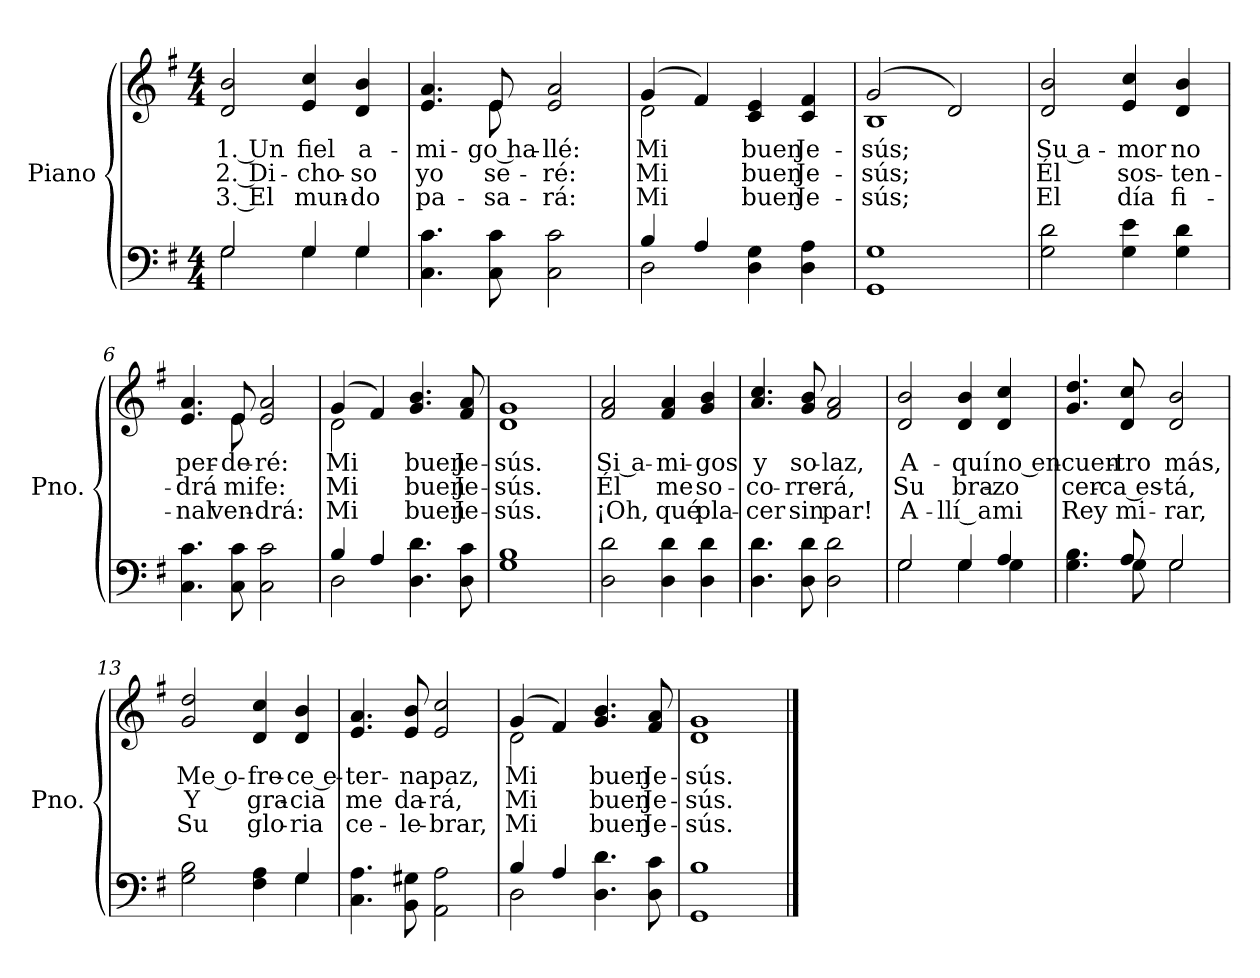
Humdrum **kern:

**kern	**kern	**text	**text	**text
*part1	*part1	*part1	*part1	*part1
*staff2	*staff1	*staff1	*staff1	*staff1
*I"Piano	*	*	*	*
*I'Pno.	*	*	*	*
*stria5	*stria5	*	*	*
*clefF4	*clefG2	*	*	*
*k[f#]	*k[f#]	*	*	*
*M4/4	*M4/4	*	*	*
=1	=1	=1	=1	=1
*^	*	*	*	*
!	!	!	!LO:LY:b	!LO:LY:b	!LO:LY:b
2G/	2G\	2d/ 2b/	1. Un	2. Di-	3. El
!	!	!	!LO:LY:b	!LO:LY:b	!LO:LY:b
4G/	4G\	4e/ 4cc/	fiel	-cho-	mun-
!	!	!	!LO:LY:b	!LO:LY:b	!LO:LY:b
4G/	4G\	4d/ 4b/	a-	-so	-do
=2	=2	=2	=2	=2	=2
!	!	!	!LO:LY:b	!LO:LY:b	!LO:LY:b
*v	*v	*^	*	*	*
4.C\ 4.c\	4.e/ 4.a/	4.ryy	-mi-	yo	pa-
!	!	!	!LO:LY:b	!LO:LY:b	!LO:LY:b
8C\ 8c\	8e/	8e\	-go ha-	se-	-sa-
!	!	!	!LO:LY:b	!LO:LY:b	!LO:LY:b
2C\ 2c\	2e/ 2a/	2ryy	-llé:	-ré:	-rá:
=3	=3	=3	=3	=3	=3
*^	*	*	*	*	*
!	!	!	!	!LO:LY:b	!LO:LY:b	!LO:LY:b
4B/	2D\	(4g/	2d\	Mi	Mi	Mi
4A/	.	4f#/)	.	.	.	.
!	!	!	!	!LO:LY:b	!LO:LY:b	!LO:LY:b
4D\ 4G\	2ryy	4c/ 4e/	2ryy	buen	buen	buen
!	!	!	!	!LO:LY:b	!LO:LY:b	!LO:LY:b
4D\ 4A\	.	4c/ 4f#/	.	Je-	Je-	Je-
*v	*v	*	*	*	*	*
=4	=4	=4	=4	=4	=4
!	!	!	!LO:LY:b	!LO:LY:b	!LO:LY:b
1GG 1G	(2g/	1B	-sús;	-sús;	-sús;
.	2d/)	.	.	.	.
*	*v	*v	*	*	*
!!LO:LB:g=z
=5	=5	=5	=5	=5
!	!	!LO:LY:b	!LO:LY:b	!LO:LY:b
2G\ 2d\	2d/ 2b/	Su a-	Él	El
!	!	!LO:LY:b	!LO:LY:b	!LO:LY:b
4G\ 4e\	4e/ 4cc/	-mor	sos-	día
!	!	!LO:LY:b	!LO:LY:b	!LO:LY:b
4G\ 4d\	4d/ 4b/	no	-ten-	fi-
=6	=6	=6	=6	=6
!	!	!LO:LY:b	!LO:LY:b	!LO:LY:b
*	*^	*	*	*
4.C\ 4.c\	4.e/ 4.a/	4.ryy	per-	-drá	-nal
!	!	!	!LO:LY:b	!LO:LY:b	!LO:LY:b
8C\ 8c\	8e/	8e\	-de-	mi	ven-
!	!	!	!LO:LY:b	!LO:LY:b	!LO:LY:b
2C\ 2c\	2e/ 2a/	2ryy	-ré:	fe:	-drá:
=7	=7	=7	=7	=7	=7
*^	*	*	*	*	*
!	!	!	!	!LO:LY:b	!LO:LY:b	!LO:LY:b
4B/	2D\	(4g/	2d\	Mi	Mi	Mi
4A/	.	4f#/)	.	.	.	.
!	!	!	!	!LO:LY:b	!LO:LY:b	!LO:LY:b
4.D\ 4.d\	2ryy	4.g/ 4.b/	2ryy	buen	buen	buen
!	!	!	!	!LO:LY:b	!LO:LY:b	!LO:LY:b
8D\ 8c\	.	8f#/ 8a/	.	Je-	Je-	Je-
*v	*v	*	*	*	*	*
*	*v	*v	*	*	*
=8	=8	=8	=8	=8
!	!	!LO:LY:b	!LO:LY:b	!LO:LY:b
1G 1B	1d 1g	-sús.	-sús.	-sús.
!!LO:LB:g=z
=9	=9	=9	=9	=9
!	!	!LO:LY:b	!LO:LY:b	!LO:LY:b
2D\ 2d\	2f#/ 2a/	Si a-	Él	¡Oh,
!	!	!LO:LY:b	!LO:LY:b	!LO:LY:b
4D\ 4d\	4f#/ 4a/	-mi-	me	qué
!	!	!LO:LY:b	!LO:LY:b	!LO:LY:b
4D\ 4d\	4g/ 4b/	-gos	so-	pla-
=10	=10	=10	=10	=10
!	!	!LO:LY:b	!LO:LY:b	!LO:LY:b
4.D\ 4.d\	4.a/ 4.cc/	y	-co-	-cer
!	!	!LO:LY:b	!LO:LY:b	!LO:LY:b
8D\ 8d\	8g/ 8b/	so-	-rre-	sin
!	!	!LO:LY:b	!LO:LY:b	!LO:LY:b
2D\ 2d\	2f#/ 2a/	-laz,	-rá,	par!
=11	=11	=11	=11	=11
*^	*	*	*	*
!	!	!	!LO:LY:b	!LO:LY:b	!LO:LY:b
2G/	2G\	2d/ 2b/	A-	Su	A-
!	!	!	!LO:LY:b	!LO:LY:b	!LO:LY:b
4G/	4G\	4d/ 4b/	-quí	bra-	-llí a
!	!	!	!LO:LY:b	!LO:LY:b	!LO:LY:b
4A/	4G\	4d/ 4cc/	no en-	-zo	mi
=12	=12	=12	=12	=12	=12
!	!	!	!LO:LY:b	!LO:LY:b	!LO:LY:b
4.G\ 4.B\	4.ryy	4.g/ 4.dd/	-cuen-	cer-	Rey
!	!	!	!LO:LY:b	!LO:LY:b	!LO:LY:b
8A/	8G\	8d/ 8cc/	-tro	-ca es-	mi-
!	!	!	!LO:LY:b	!LO:LY:b	!LO:LY:b
2G/	2G\	2d/ 2b/	más,	-tá,	-rar,
!!LO:LB:g=z
=13	=13	=13	=13	=13	=13
!	!	!	!LO:LY:b	!LO:LY:b	!LO:LY:b
2G\ 2B\	2.ryy	2g/ 2dd/	Me o-	Y	Su
!	!	!	!LO:LY:b	!LO:LY:b	!LO:LY:b
4F#\ 4A\	.	4d/ 4cc/	-fre-	gra-	glo-
!	!	!	!LO:LY:b	!LO:LY:b	!LO:LY:b
4G/	4G\	4d/ 4b/	-ce e-	-cia	-ria
=14	=14	=14	=14	=14	=14
!	!	!	!LO:LY:b	!LO:LY:b	!LO:LY:b
*v	*v	*	*	*	*
4.C\ 4.A\	4.e/ 4.a/	-ter-	me	ce-
!	!	!LO:LY:b	!LO:LY:b	!LO:LY:b
8BB\ 8G#X\	8e/ 8b/	-na	da-	-le-
!	!	!LO:LY:b	!LO:LY:b	!LO:LY:b
2AA\ 2A\	2e/ 2cc/	paz,	-rá,	-brar,
=15	=15	=15	=15	=15
*^	*	*	*	*
!	!	!	!LO:LY:b	!LO:LY:b	!LO:LY:b
*	*	*^	*	*	*
4B/	2D\	(4g/	2d\	Mi	Mi	Mi
4A/	.	4f#/)	.	.	.	.
!	!	!	!	!LO:LY:b	!LO:LY:b	!LO:LY:b
4.D\ 4.d\	2ryy	4.g/ 4.b/	2ryy	buen	buen	buen
!	!	!	!	!LO:LY:b	!LO:LY:b	!LO:LY:b
8D\ 8c\	.	8f#/ 8a/	.	Je-	Je-	Je-
*v	*v	*	*	*	*	*
*	*v	*v	*	*	*
=16	=16	=16	=16	=16
!	!	!LO:LY:b	!LO:LY:b	!LO:LY:b
1GG 1B	1d 1g	-sús.	-sús.	-sús.
==	==	==	==	==
*-	*-	*-	*-	*-
